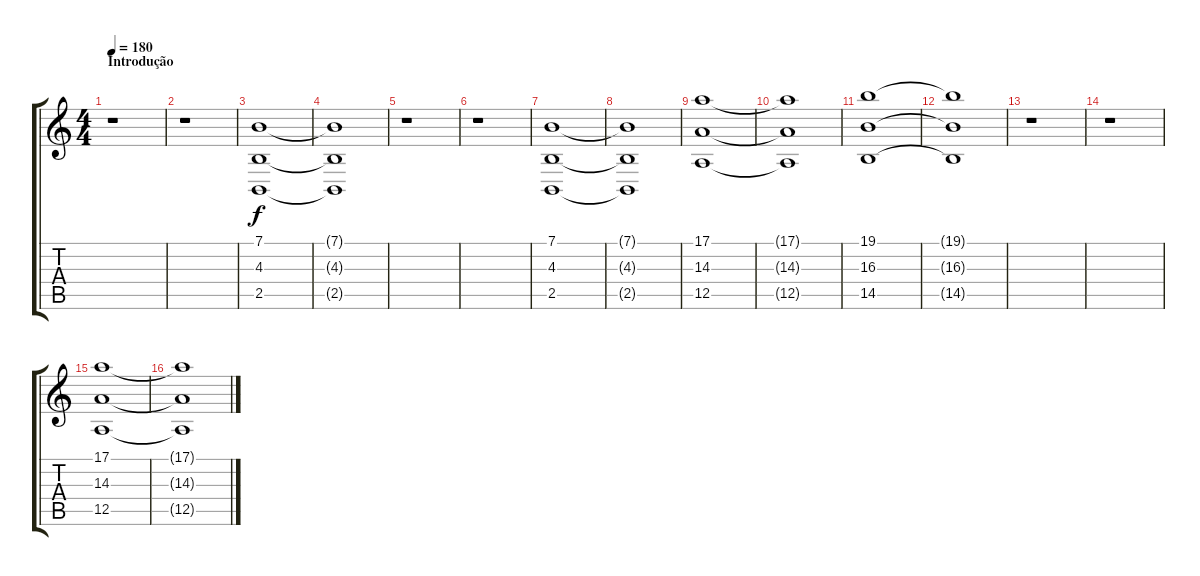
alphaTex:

\track "" {instrument stringensemble1}
\staff {score tabs}
\tuning (E4 B3 G3 D3 A2 E2) {hide}
\ts (4 4)
\section ("" "Introdução")
\tempo 180
\clef g2
\ks c
r.1{dy f instrument stringensemble1} |
r.1 |
(7.1 4.3 2.5).1 |
(7.1{t} 4.3{t} 2.5{t}).1 |
r.1 |
r.1 |
(7.1 4.3 2.5).1 |
(7.1{t} 4.3{t} 2.5{t}).1 |
(17.1 14.3 12.5).1 |
(17.1{t} 14.3{t} 12.5{t}).1 |
(19.1 16.3 14.5).1 |
(19.1{t} 16.3{t} 14.5{t}).1 |
r.1 |
r.1 |
(17.1 14.3 12.5).1 |
(17.1{t} 14.3{t} 12.5{t}).1
